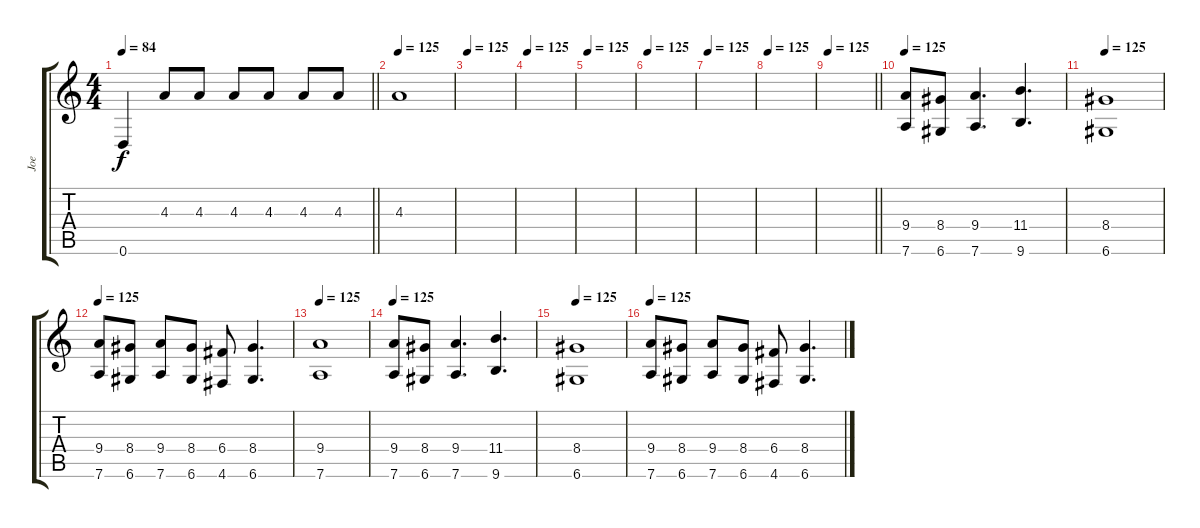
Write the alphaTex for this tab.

\track ("Joe" "Joe") {instrument overdrivenguitar}
\staff {score tabs}
\tuning (D4 A3 F3 C3 G2 D2) {hide}
\ts (4 4)
\tempo 84
\clef g2
\barLineRight lightlight
\ks c
0.6.4{dy f} 4.3.8 4.3.8 4.3.8 4.3.8 4.3.8 4.3.8 |
\section ("" "")
\tempo 125
4.3.1 |
\tempo 125
|
\tempo 125
|
\tempo 125
|
\tempo 125
|
\tempo 125
|
\tempo 125
|
\tempo 125
\barLineRight lightlight
|
\section ("" "")
\tempo 125
(9.4 7.6).8 (8.4 6.6).8 (9.4 7.6).4{d} (11.4 9.6).4{d} |
\tempo 125
(8.4 6.6).1 |
\tempo 125
(9.4 7.6).8 (8.4 6.6).8 (9.4 7.6).8 (8.4 6.6).8 (6.4 4.6).8 (8.4 6.6).4{d} |
\tempo 125
(9.4 7.6).1 |
\tempo 125
(9.4 7.6).8 (8.4 6.6).8 (9.4 7.6).4{d} (11.4 9.6).4{d} |
\tempo 125
(8.4 6.6).1 |
\tempo 125
(9.4 7.6).8 (8.4 6.6).8 (9.4 7.6).8 (8.4 6.6).8 (6.4 4.6).8 (8.4 6.6).4{d}
